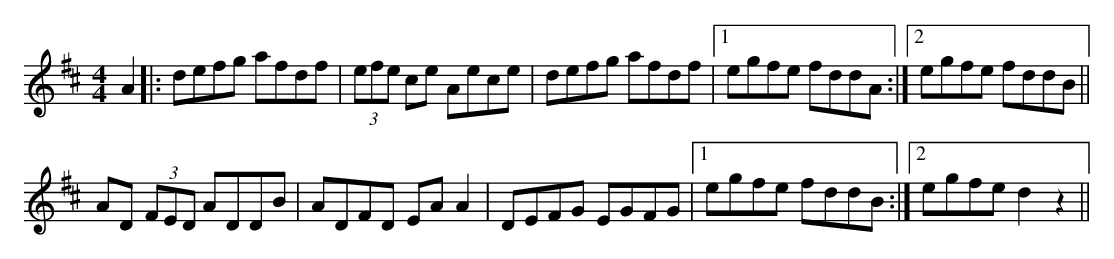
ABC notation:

X:1
M:4/4
K:D
A2|:defg afdf|(3efe ce Aece|defg afdf|1 egfe fddA:|2 egfe fddB||
AD (3FED ADDB|ADFD EA A2|DEFG EGFG|1 egfe fddB:|2 egfe d2 z2||
